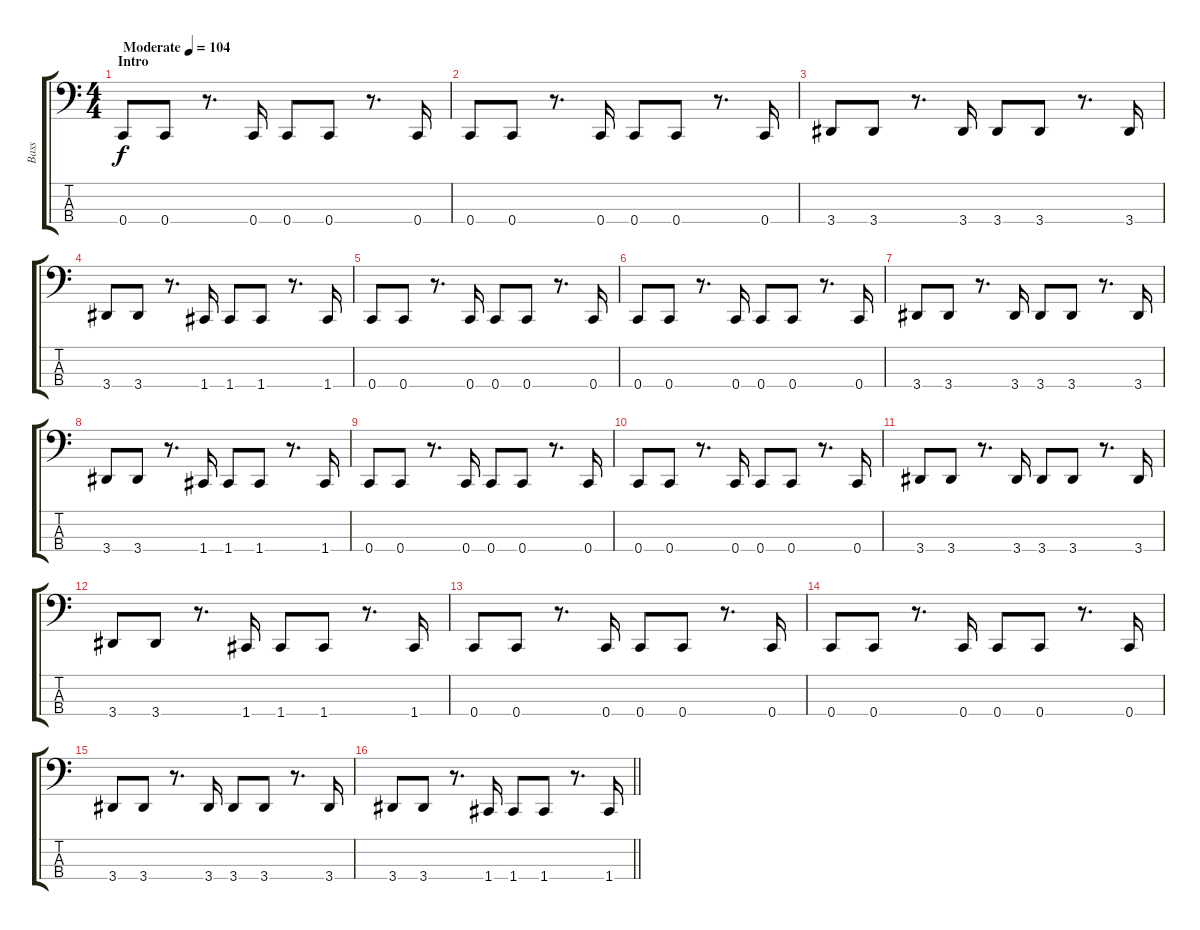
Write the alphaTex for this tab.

\track ("Bass" "Bass") {instrument electricbassfinger}
\staff {score tabs}
\tuning (F2 C2 G1 C1) {hide}
\ts (4 4)
\section ("" "Intro")
\tempo (104 "Moderate")
\clef f4
\ks c
0.4.8{dy f instrument electricbassfinger} 0.4.8 r.8{d} 0.4.16 0.4.8 0.4.8 r.8{d} 0.4.16 |
0.4.8 0.4.8 r.8{d} 0.4.16 0.4.8 0.4.8 r.8{d} 0.4.16 |
3.4.8 3.4.8 r.8{d} 3.4.16 3.4.8 3.4.8 r.8{d} 3.4.16 |
3.4.8 3.4.8 r.8{d} 1.4.16 1.4.8 1.4.8 r.8{d} 1.4.16 |
0.4.8 0.4.8 r.8{d} 0.4.16 0.4.8 0.4.8 r.8{d} 0.4.16 |
0.4.8 0.4.8 r.8{d} 0.4.16 0.4.8 0.4.8 r.8{d} 0.4.16 |
3.4.8 3.4.8 r.8{d} 3.4.16 3.4.8 3.4.8 r.8{d} 3.4.16 |
3.4.8 3.4.8 r.8{d} 1.4.16 1.4.8 1.4.8 r.8{d} 1.4.16 |
0.4.8 0.4.8 r.8{d} 0.4.16 0.4.8 0.4.8 r.8{d} 0.4.16 |
0.4.8 0.4.8 r.8{d} 0.4.16 0.4.8 0.4.8 r.8{d} 0.4.16 |
3.4.8 3.4.8 r.8{d} 3.4.16 3.4.8 3.4.8 r.8{d} 3.4.16 |
3.4.8 3.4.8 r.8{d} 1.4.16 1.4.8 1.4.8 r.8{d} 1.4.16 |
0.4.8 0.4.8 r.8{d} 0.4.16 0.4.8 0.4.8 r.8{d} 0.4.16 |
0.4.8 0.4.8 r.8{d} 0.4.16 0.4.8 0.4.8 r.8{d} 0.4.16 |
3.4.8 3.4.8 r.8{d} 3.4.16 3.4.8 3.4.8 r.8{d} 3.4.16 |
\barLineRight lightlight
3.4.8 3.4.8 r.8{d} 1.4.16 1.4.8 1.4.8 r.8{d} 1.4.16
